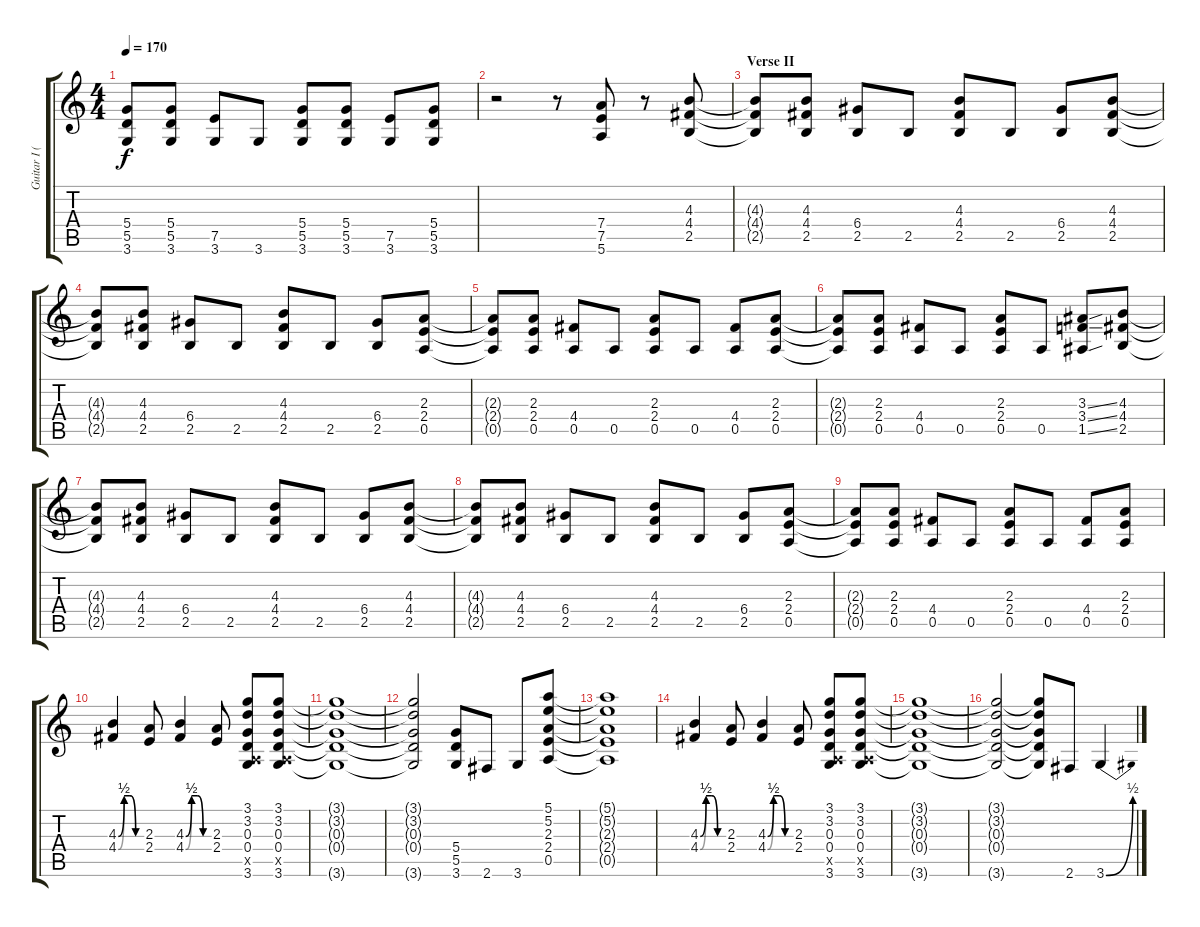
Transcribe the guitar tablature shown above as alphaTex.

\track ("Guitar I (Izzy)" "Guitar I (") {instrument distortionguitar}
\staff {score tabs}
\tuning (E4 B3 G3 D3 A2 E2) {hide}
\ts (4 4)
\tempo 170
\clef g2
\ks c
(5.4{t} 5.5{t} 3.6{t}).8{dy f} (5.4 5.5 3.6).8 (7.5 3.6).8 3.6.8 (5.4 5.5 3.6).8 (5.4 5.5 3.6).8 (7.5 3.6).8 (5.4 5.5 3.6).8 |
r.2 r.8 (7.4 7.5 5.6).8 r.8 (4.3 4.4 2.5).8 |
\section ("" "Verse II")
(4.3{t} 4.4{t} 2.5{t}).8 (4.3 4.4 2.5).8 (6.4 2.5).8 2.5.8 (4.3 4.4 2.5).8 2.5.8 (6.4 2.5).8 (4.3 4.4 2.5).8 |
(4.3{t} 4.4{t} 2.5{t}).8 (4.3 4.4 2.5).8 (6.4 2.5).8 2.5.8 (4.3 4.4 2.5).8 2.5.8 (6.4 2.5).8 (2.3 2.4 0.5).8 |
(2.3{t} 2.4{t} 0.5{t}).8 (2.3 2.4 0.5).8 (4.4 0.5).8 0.5.8 (2.3 2.4 0.5).8 0.5.8 (4.4 0.5).8 (2.3 2.4 0.5).8 |
(2.3{t} 2.4{t} 0.5{t}).8 (2.3 2.4 0.5).8 (4.4 0.5).8 0.5.8 (2.3 2.4 0.5).8 0.5.8 (3.3{ss} 3.4{ss} 1.5{ss}).8 (4.3 4.4 2.5).8 |
(4.3{t} 4.4{t} 2.5{t}).8 (4.3 4.4 2.5).8 (6.4 2.5).8 2.5.8 (4.3 4.4 2.5).8 2.5.8 (6.4 2.5).8 (4.3 4.4 2.5).8 |
(4.3{t} 4.4{t} 2.5{t}).8 (4.3 4.4 2.5).8 (6.4 2.5).8 2.5.8 (4.3 4.4 2.5).8 2.5.8 (6.4 2.5).8 (2.3 2.4 0.5).8 |
(2.3{t} 2.4{t} 0.5{t}).8 (2.3 2.4 0.5).8 (4.4 0.5).8 0.5.8 (2.3 2.4 0.5).8 0.5.8 (4.4 0.5).8 (2.3 2.4 0.5).8 |
(4.3{be (custom 0 0 15 2 30 2 45 0 60 0)} 4.4{be (custom 0 0 15 2 30 2 45 0 60 0)}).4 (2.3 2.4).8 (4.3{be (custom 0 0 15 2 30 2 45 0 60 0)} 4.4{be (custom 0 0 15 2 30 2 45 0 60 0)}).4 (2.3 2.4).8 (3.1 3.2 0.3 0.4 0.5{x} 3.6).8 (3.1 3.2 0.3 0.4 0.5{x} 3.6).8 |
(3.1{t} 3.2{t} 0.3{t} 0.4{t} 3.6{t}).1 |
(3.1{t} 3.2{t} 0.3{t} 0.4{t} 3.6{t}).2 (5.4 5.5 3.6).8 2.6.8 3.6.8 (5.1 5.2 2.3 2.4 0.5).8 |
(5.1{t} 5.2{t} 2.3{t} 2.4{t} 0.5{t}).1 |
(4.3{be (custom 0 0 15 2 30 2 45 0 60 0)} 4.4{be (custom 0 0 15 2 30 2 45 0 60 0)}).4 (2.3 2.4).8 (4.3{be (custom 0 0 15 2 30 2 45 0 60 0)} 4.4{be (custom 0 0 15 2 30 2 45 0 60 0)}).4 (2.3 2.4).8 (3.1 3.2 0.3 0.4 0.5{x} 3.6).8 (3.1 3.2 0.3 0.4 0.5{x} 3.6).8 |
(3.1{t} 3.2{t} 0.3{t} 0.4{t} 3.6{t}).1 |
(3.1{t} 3.2{t} 0.3{t} 0.4{t} 3.6{t}).2 (3.1{t} 3.2{t} 0.3{t} 0.4{t} 3.6{t}).8 2.6.8 3.6{be (bend 0 0 60 2)}.4
